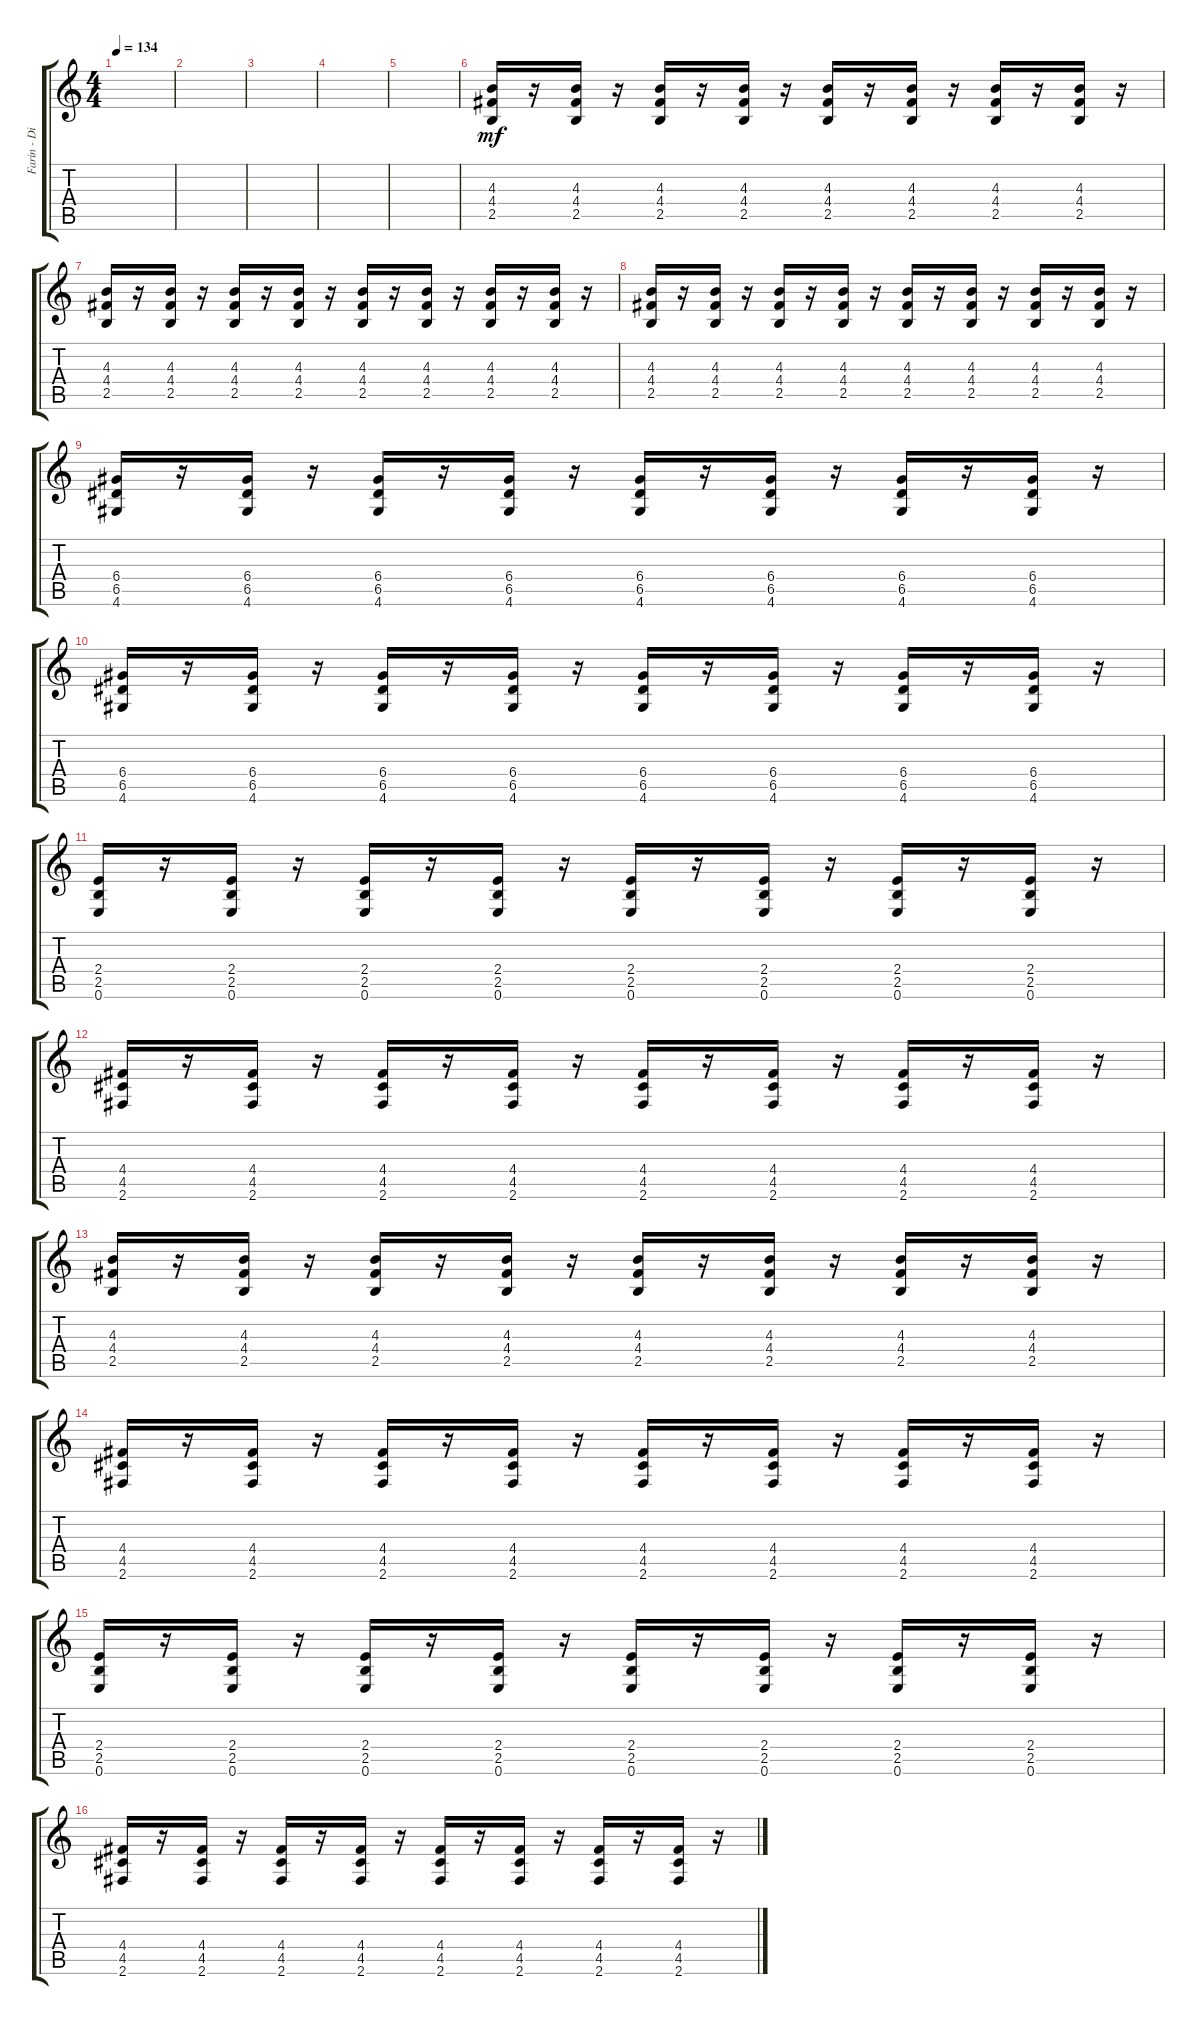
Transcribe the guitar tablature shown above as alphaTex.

\track ("Farin - Dist. Guitar" "Farin - Di") {instrument distortionguitar}
\staff {score tabs}
\tuning (E4 B3 G3 D3 A2 E2) {hide}
\ts (4 4)
\tempo 134
\clef g2
\ks c
|
|
|
|
|
(4.3 4.4 2.5).16{dy mf} r.16 (4.3 4.4 2.5).16 r.16 (4.3 4.4 2.5).16 r.16 (4.3 4.4 2.5).16 r.16 (4.3 4.4 2.5).16 r.16 (4.3 4.4 2.5).16 r.16 (4.3 4.4 2.5).16 r.16 (4.3 4.4 2.5).16 r.16 |
(4.3 4.4 2.5).16 r.16 (4.3 4.4 2.5).16 r.16 (4.3 4.4 2.5).16 r.16 (4.3 4.4 2.5).16 r.16 (4.3 4.4 2.5).16 r.16 (4.3 4.4 2.5).16 r.16 (4.3 4.4 2.5).16 r.16 (4.3 4.4 2.5).16 r.16 |
(4.3 4.4 2.5).16 r.16 (4.3 4.4 2.5).16 r.16 (4.3 4.4 2.5).16 r.16 (4.3 4.4 2.5).16 r.16 (4.3 4.4 2.5).16 r.16 (4.3 4.4 2.5).16 r.16 (4.3 4.4 2.5).16 r.16 (4.3 4.4 2.5).16 r.16 |
(6.4 6.5 4.6).16 r.16 (6.4 6.5 4.6).16 r.16 (6.4 6.5 4.6).16 r.16 (6.4 6.5 4.6).16 r.16 (6.4 6.5 4.6).16 r.16 (6.4 6.5 4.6).16 r.16 (6.4 6.5 4.6).16 r.16 (6.4 6.5 4.6).16 r.16 |
(6.4 6.5 4.6).16 r.16 (6.4 6.5 4.6).16 r.16 (6.4 6.5 4.6).16 r.16 (6.4 6.5 4.6).16 r.16 (6.4 6.5 4.6).16 r.16 (6.4 6.5 4.6).16 r.16 (6.4 6.5 4.6).16 r.16 (6.4 6.5 4.6).16 r.16 |
(2.4 2.5 0.6).16 r.16 (2.4 2.5 0.6).16 r.16 (2.4 2.5 0.6).16 r.16 (2.4 2.5 0.6).16 r.16 (2.4 2.5 0.6).16 r.16 (2.4 2.5 0.6).16 r.16 (2.4 2.5 0.6).16 r.16 (2.4 2.5 0.6).16 r.16 |
(4.4 4.5 2.6).16 r.16 (4.4 4.5 2.6).16 r.16 (4.4 4.5 2.6).16 r.16 (4.4 4.5 2.6).16 r.16 (4.4 4.5 2.6).16 r.16 (4.4 4.5 2.6).16 r.16 (4.4 4.5 2.6).16 r.16 (4.4 4.5 2.6).16 r.16 |
(4.3 4.4 2.5).16 r.16 (4.3 4.4 2.5).16 r.16 (4.3 4.4 2.5).16 r.16 (4.3 4.4 2.5).16 r.16 (4.3 4.4 2.5).16 r.16 (4.3 4.4 2.5).16 r.16 (4.3 4.4 2.5).16 r.16 (4.3 4.4 2.5).16 r.16 |
(4.4 4.5 2.6).16 r.16 (4.4 4.5 2.6).16 r.16 (4.4 4.5 2.6).16 r.16 (4.4 4.5 2.6).16 r.16 (4.4 4.5 2.6).16 r.16 (4.4 4.5 2.6).16 r.16 (4.4 4.5 2.6).16 r.16 (4.4 4.5 2.6).16 r.16 |
(2.4 2.5 0.6).16 r.16 (2.4 2.5 0.6).16 r.16 (2.4 2.5 0.6).16 r.16 (2.4 2.5 0.6).16 r.16 (2.4 2.5 0.6).16 r.16 (2.4 2.5 0.6).16 r.16 (2.4 2.5 0.6).16 r.16 (2.4 2.5 0.6).16 r.16 |
(4.4 4.5 2.6).16 r.16 (4.4 4.5 2.6).16 r.16 (4.4 4.5 2.6).16 r.16 (4.4 4.5 2.6).16 r.16 (4.4 4.5 2.6).16 r.16 (4.4 4.5 2.6).16 r.16 (4.4 4.5 2.6).16 r.16 (4.4 4.5 2.6).16 r.16
